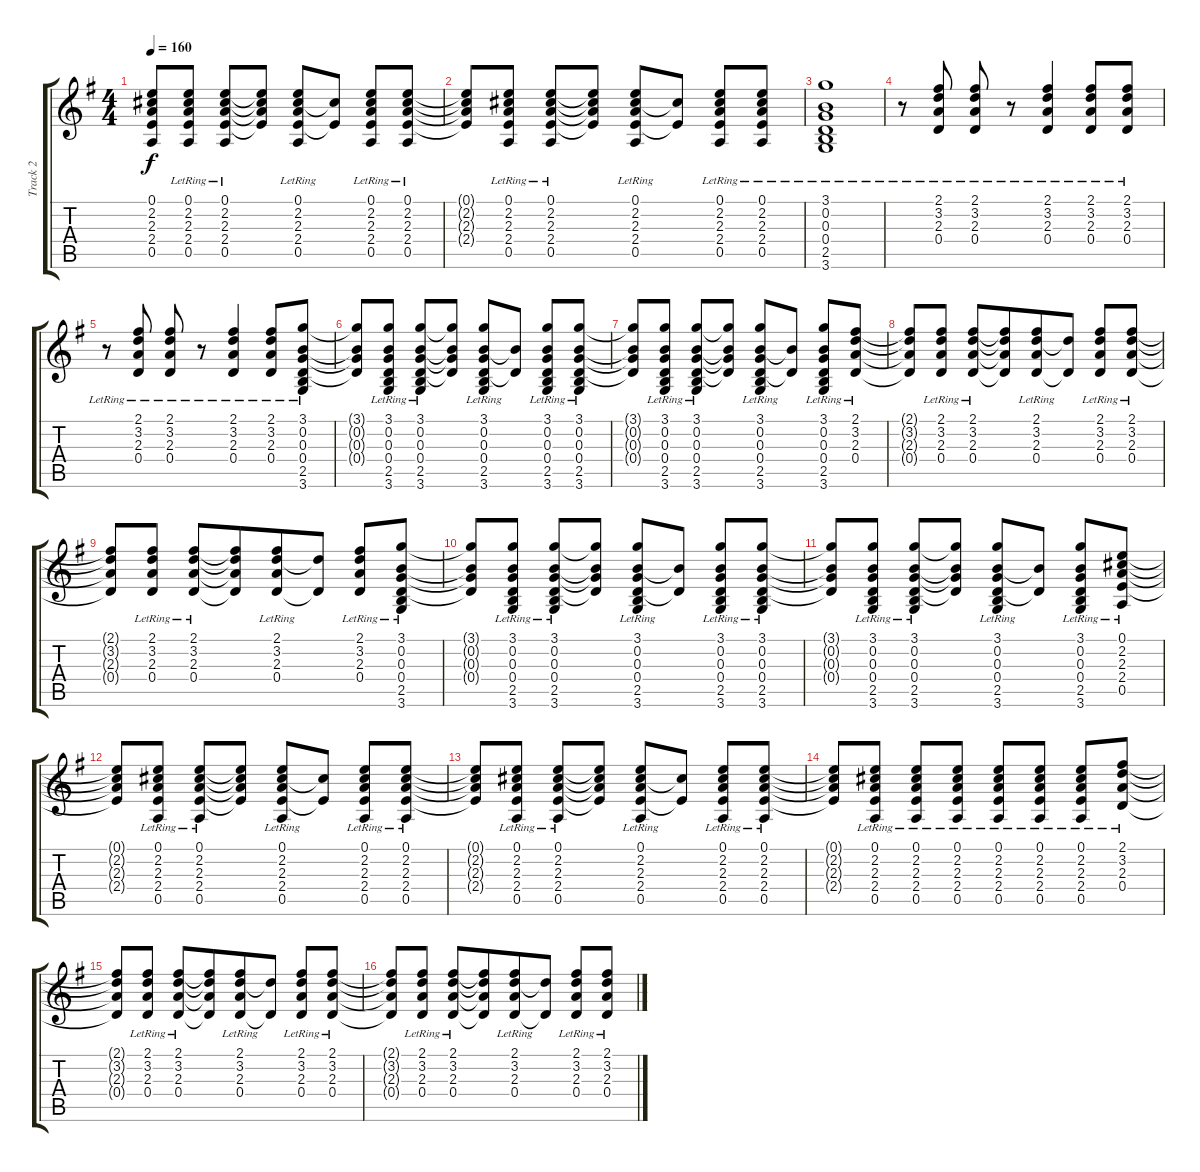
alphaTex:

\track ("Track 2" "Track 2") {instrument acousticguitarsteel}
\staff {score tabs}
\tuning (E4 B3 G3 D3 A2 E2) {hide}
\ts (4 4)
\tempo 160
\clef g2
\ks g
(0.1{t} 2.2{t} 2.3{t} 2.4{t} 0.5{t}).8{dy f} (0.1{lr} 2.2{lr} 2.3{lr} 2.4{lr} 0.5).8 (0.1{lr} 2.2{lr} 2.3{lr} 2.4{lr} 0.5).8 (0.1{t} 2.2{t} 2.3{t} 2.4{t}).8 (0.1{lr} 2.2{lr} 2.3{lr} 2.4{lr} 0.5).8 (2.2{t} 2.4{t}).8 (0.1{lr} 2.2{lr} 2.3{lr} 2.4{lr} 0.5).8 (0.1{lr} 2.2{lr} 2.3{lr} 2.4{lr} 0.5).8 |
(0.1{t} 2.2{t} 2.3{t} 2.4{t}).8 (0.1{lr} 2.2{lr} 2.3{lr} 2.4{lr} 0.5).8 (0.1{lr} 2.2{lr} 2.3{lr} 2.4{lr} 0.5).8 (0.1{t} 2.2{t} 2.3{t} 2.4{t}).8 (0.1{lr} 2.2{lr} 2.3{lr} 2.4{lr} 0.5).8 (2.2{t} 2.4{t}).8 (0.1{lr} 2.2{lr} 2.3{lr} 2.4{lr} 0.5).8 (0.1{lr} 2.2{lr} 2.3{lr} 2.4{lr} 0.5).8 |
(3.1 0.2 0.3 0.4 2.5{lr} 3.6).1 |
r.8 (2.1{lr} 3.2{lr} 2.3{lr} 0.4{lr}).8 (2.1{lr} 3.2{lr} 2.3{lr} 0.4{lr}).8 r.8 (2.1{lr} 3.2{lr} 2.3{lr} 0.4{lr}).4 (2.1{lr} 3.2{lr} 2.3{lr} 0.4{lr}).8 (2.1{lr} 3.2{lr} 2.3{lr} 0.4{lr}).8 |
r.8 (2.1{lr} 3.2{lr} 2.3{lr} 0.4{lr}).8 (2.1{lr} 3.2{lr} 2.3{lr} 0.4{lr}).8 r.8 (2.1{lr} 3.2{lr} 2.3{lr} 0.4{lr}).4 (2.1{lr} 3.2{lr} 2.3{lr} 0.4{lr}).8 (3.1{lr} 0.2{lr} 0.3{lr} 0.4{lr} 2.5 3.6).8 |
(3.1{t} 0.2{t} 0.3{t} 0.4{t}).8 (3.1{lr} 0.2{lr} 0.3{lr} 0.4{lr} 2.5{lr} 3.6{lr}).8 (3.1{lr} 0.2{lr} 0.3{lr} 0.4{lr} 2.5{lr} 3.6{lr}).8 (3.1{t} 0.2{t} 0.3{t} 0.4{t}).8 (3.1{lr} 0.2{lr} 0.3{lr} 0.4{lr} 2.5{lr} 3.6{lr}).8 (0.2{t} 0.4{t}).8 (3.1{lr} 0.2{lr} 0.3{lr} 0.4{lr} 2.5{lr} 3.6{lr}).8 (3.1{lr} 0.2{lr} 0.3{lr} 0.4{lr} 2.5{lr} 3.6{lr}).8 |
(3.1{t} 0.2{t} 0.3{t} 0.4{t}).8 (3.1{lr} 0.2{lr} 0.3{lr} 0.4{lr} 2.5{lr} 3.6{lr}).8 (3.1{lr} 0.2{lr} 0.3{lr} 0.4{lr} 2.5{lr} 3.6{lr}).8 (3.1{t} 0.2{t} 0.3{t} 0.4{t}).8 (3.1{lr} 0.2{lr} 0.3{lr} 0.4{lr} 2.5{lr} 3.6{lr}).8 (0.2{t} 0.4{t}).8 (3.1{lr} 0.2{lr} 0.3{lr} 0.4{lr} 2.5{lr} 3.6{lr}).8 (2.1{lr} 3.2{lr} 2.3{lr} 0.4{lr}).8 |
(2.1{t} 3.2{t} 2.3{t} 0.4{t}).8 (2.1{lr} 3.2{lr} 2.3{lr} 0.4{lr}).8 (2.1{lr} 3.2{lr} 2.3{lr} 0.4{lr}).8 (2.1{t} 3.2{t} 2.3{t} 0.4{t}).8{beam merge} (2.1{lr} 3.2{lr} 2.3{lr} 0.4{lr}).8 (3.2{t} 0.4{t}).8 (2.1{lr} 3.2{lr} 2.3{lr} 0.4{lr}).8 (2.1{lr} 3.2{lr} 2.3{lr} 0.4{lr}).8 |
(2.1{t} 3.2{t} 2.3{t} 0.4{t}).8 (2.1{lr} 3.2{lr} 2.3{lr} 0.4{lr}).8 (2.1{lr} 3.2{lr} 2.3{lr} 0.4{lr}).8 (2.1{t} 3.2{t} 2.3{t} 0.4{t}).8{beam merge} (2.1{lr} 3.2{lr} 2.3{lr} 0.4{lr}).8 (3.2{t} 0.4{t}).8 (2.1{lr} 3.2{lr} 2.3{lr} 0.4{lr}).8 (3.1{lr} 0.2{lr} 0.3{lr} 0.4{lr} 2.5 3.6).8 |
(3.1{t} 0.2{t} 0.3{t} 0.4{t}).8 (3.1{lr} 0.2{lr} 0.3{lr} 0.4{lr} 2.5{lr} 3.6{lr}).8 (3.1{lr} 0.2{lr} 0.3{lr} 0.4{lr} 2.5{lr} 3.6{lr}).8 (3.1{t} 0.2{t} 0.3{t} 0.4{t}).8 (3.1{lr} 0.2{lr} 0.3{lr} 0.4{lr} 2.5{lr} 3.6{lr}).8 (0.2{t} 0.4{t}).8 (3.1{lr} 0.2{lr} 0.3{lr} 0.4{lr} 2.5{lr} 3.6{lr}).8 (3.1{lr} 0.2{lr} 0.3{lr} 0.4{lr} 2.5{lr} 3.6{lr}).8 |
(3.1{t} 0.2{t} 0.3{t} 0.4{t}).8 (3.1{lr} 0.2{lr} 0.3{lr} 0.4{lr} 2.5{lr} 3.6{lr}).8 (3.1{lr} 0.2{lr} 0.3{lr} 0.4{lr} 2.5{lr} 3.6{lr}).8 (3.1{t} 0.2{t} 0.3{t} 0.4{t}).8 (3.1{lr} 0.2{lr} 0.3{lr} 0.4{lr} 2.5{lr} 3.6{lr}).8 (0.2{t} 0.4{t}).8 (3.1{lr} 0.2{lr} 0.3{lr} 0.4{lr} 2.5{lr} 3.6{lr}).8 (0.1{lr} 2.2{lr} 2.3{lr} 2.4{lr} 0.5).8 |
(0.1{t} 2.2{t} 2.3{t} 2.4{t}).8 (0.1{lr} 2.2{lr} 2.3{lr} 2.4{lr} 0.5).8 (0.1{lr} 2.2{lr} 2.3{lr} 2.4{lr} 0.5).8 (0.1{t} 2.2{t} 2.3{t} 2.4{t}).8 (0.1{lr} 2.2{lr} 2.3{lr} 2.4{lr} 0.5).8 (2.2{t} 2.4{t}).8 (0.1{lr} 2.2{lr} 2.3{lr} 2.4{lr} 0.5).8 (0.1{lr} 2.2{lr} 2.3{lr} 2.4{lr} 0.5).8 |
(0.1{t} 2.2{t} 2.3{t} 2.4{t}).8 (0.1{lr} 2.2{lr} 2.3{lr} 2.4{lr} 0.5).8 (0.1{lr} 2.2{lr} 2.3{lr} 2.4{lr} 0.5).8 (0.1{t} 2.2{t} 2.3{t} 2.4{t}).8 (0.1{lr} 2.2{lr} 2.3{lr} 2.4{lr} 0.5).8 (2.2{t} 2.4{t}).8 (0.1{lr} 2.2{lr} 2.3{lr} 2.4{lr} 0.5).8 (0.1{lr} 2.2{lr} 2.3{lr} 2.4{lr} 0.5).8 |
(0.1{t} 2.2{t} 2.3{t} 2.4{t}).8 (0.1{lr} 2.2{lr} 2.3{lr} 2.4{lr} 0.5).8 (0.1{lr} 2.2{lr} 2.3{lr} 2.4{lr} 0.5).8 (0.1{lr} 2.2{lr} 2.3{lr} 2.4{lr} 0.5).8 (0.1{lr} 2.2{lr} 2.3{lr} 2.4{lr} 0.5).8 (0.1{lr} 2.2{lr} 2.3{lr} 2.4{lr} 0.5).8 (0.1{lr} 2.2{lr} 2.3{lr} 2.4{lr} 0.5).8 (2.1{lr} 3.2{lr} 2.3{lr} 0.4{lr}).8 |
(2.1{t} 3.2{t} 2.3{t} 0.4{t}).8 (2.1{lr} 3.2{lr} 2.3{lr} 0.4{lr}).8 (2.1{lr} 3.2{lr} 2.3{lr} 0.4{lr}).8 (2.1{t} 3.2{t} 2.3{t} 0.4{t}).8{beam merge} (2.1{lr} 3.2{lr} 2.3{lr} 0.4{lr}).8 (3.2{t} 0.4{t}).8 (2.1{lr} 3.2{lr} 2.3{lr} 0.4{lr}).8 (2.1{lr} 3.2{lr} 2.3{lr} 0.4{lr}).8 |
(2.1{t} 3.2{t} 2.3{t} 0.4{t}).8 (2.1{lr} 3.2{lr} 2.3{lr} 0.4{lr}).8 (2.1{lr} 3.2{lr} 2.3{lr} 0.4{lr}).8 (2.1{t} 3.2{t} 2.3{t} 0.4{t}).8{beam merge} (2.1{lr} 3.2{lr} 2.3{lr} 0.4{lr}).8 (3.2{t} 0.4{t}).8 (2.1{lr} 3.2{lr} 2.3{lr} 0.4{lr}).8 (2.1{lr} 3.2{lr} 2.3{lr} 0.4{lr}).8
